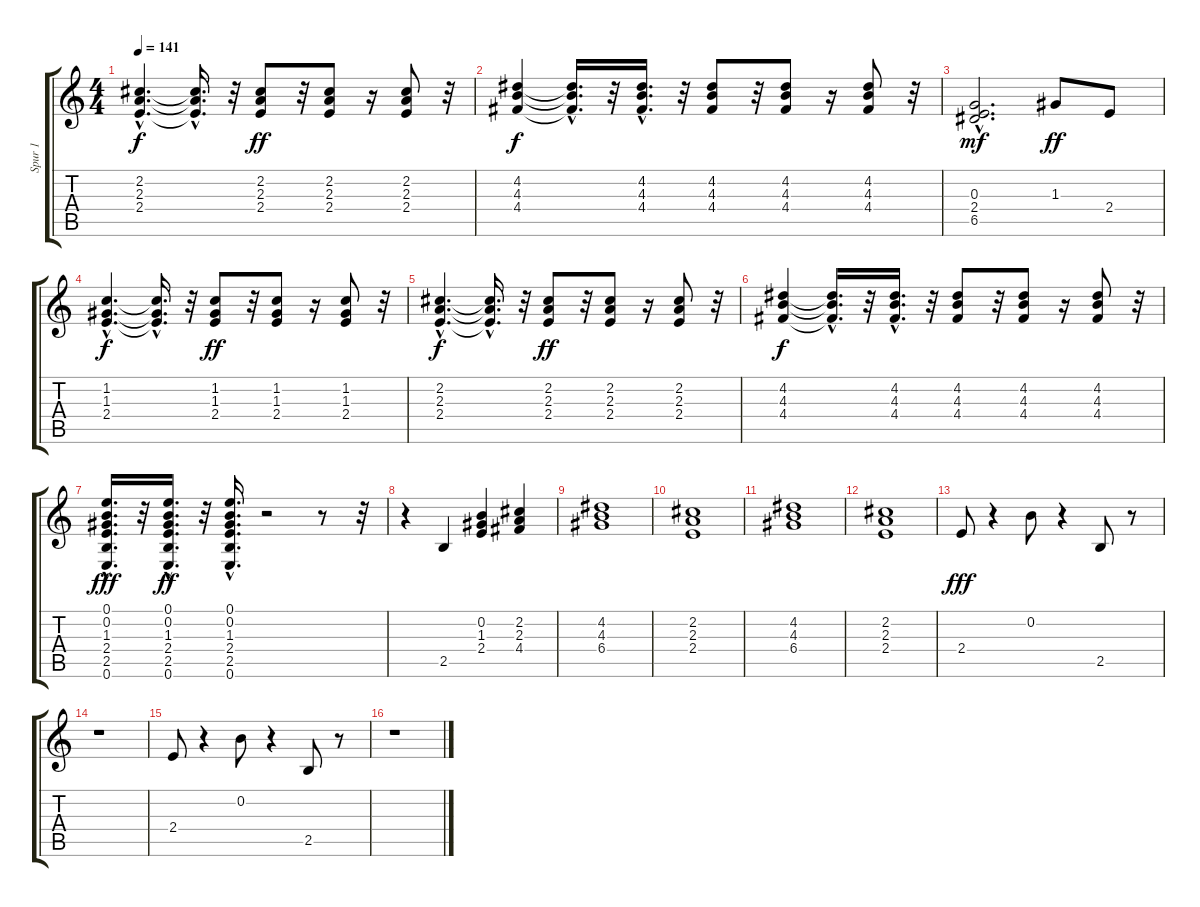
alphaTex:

\track ("Spur 1" "Spur 1") {instrument electricguitarclean}
\staff {score tabs}
\tuning (E4 B3 G3 D3 A2 E2) {hide}
\ts (4 4)
\tempo 141
\clef g2
\ks c
(2.2{hac} 2.3{hac} 2.4{hac}).4{d dy f} (2.2{hac t} 2.3{hac t} 2.4{hac t}).16{d} r.32 (2.2 2.3 2.4).8{dy ff} r.32 (2.2 2.3 2.4).8 r.16 (2.2 2.3 2.4).8 r.32 |
(4.2 4.3 4.4).4{dy f} (4.2{hac t} 4.3{hac t} 4.4{hac t}).16{d} r.32 (4.2{hac} 4.3{hac} 4.4{hac}).16{d} r.32 (4.2 4.3 4.4).8 r.32 (4.2 4.3 4.4).8 r.16 (4.2 4.3 4.4).8 r.32 |
(0.3{hac} 2.4{hac} 6.5{hac}).2{d dy mf} 1.3.8{dy ff} 2.4.8 |
(1.2{hac} 1.3{hac} 2.4{hac}).4{d dy f} (1.2{hac t} 1.3{hac t} 2.4{hac t}).16{d} r.32 (1.2 1.3 2.4).8{dy ff} r.32 (1.2 1.3 2.4).8 r.16 (1.2 1.3 2.4).8 r.32 |
(2.2{hac} 2.3{hac} 2.4{hac}).4{d dy f} (2.2{hac t} 2.3{hac t} 2.4{hac t}).16{d} r.32 (2.2 2.3 2.4).8{dy ff} r.32 (2.2 2.3 2.4).8 r.16 (2.2 2.3 2.4).8 r.32 |
(4.2 4.3 4.4).4{dy f} (4.2{hac t} 4.3{hac t} 4.4{hac t}).16{d} r.32 (4.2{hac} 4.3{hac} 4.4{hac}).16{d} r.32 (4.2 4.3 4.4).8 r.32 (4.2 4.3 4.4).8 r.16 (4.2 4.3 4.4).8 r.32 |
(0.1{hac} 0.2{hac} 1.3{hac} 2.4{hac} 2.5{hac} 0.6{hac}).16{d dy fff} r.32 (0.1{hac} 0.2{hac} 1.3{hac} 2.4{hac} 2.5{hac} 0.6{hac}).16{d dy ff} r.32 (0.1{hac} 0.2{hac} 1.3{hac} 2.4{hac} 2.5{hac} 0.6{hac}).16{d} r.2 r.8 r.32 |
r.4 2.5.4 (0.2 1.3 2.4).4 (2.2 2.3 4.4).4 |
(4.2 4.3 6.4).1 |
(2.2 2.3 2.4).1 |
(4.2 4.3 6.4).1 |
(2.2 2.3 2.4).1 |
2.4.8{dy fff} r.4 0.2.8 r.4 2.5.8 r.8 |
r.1 |
2.4.8 r.4 0.2.8 r.4 2.5.8 r.8 |
r.1
